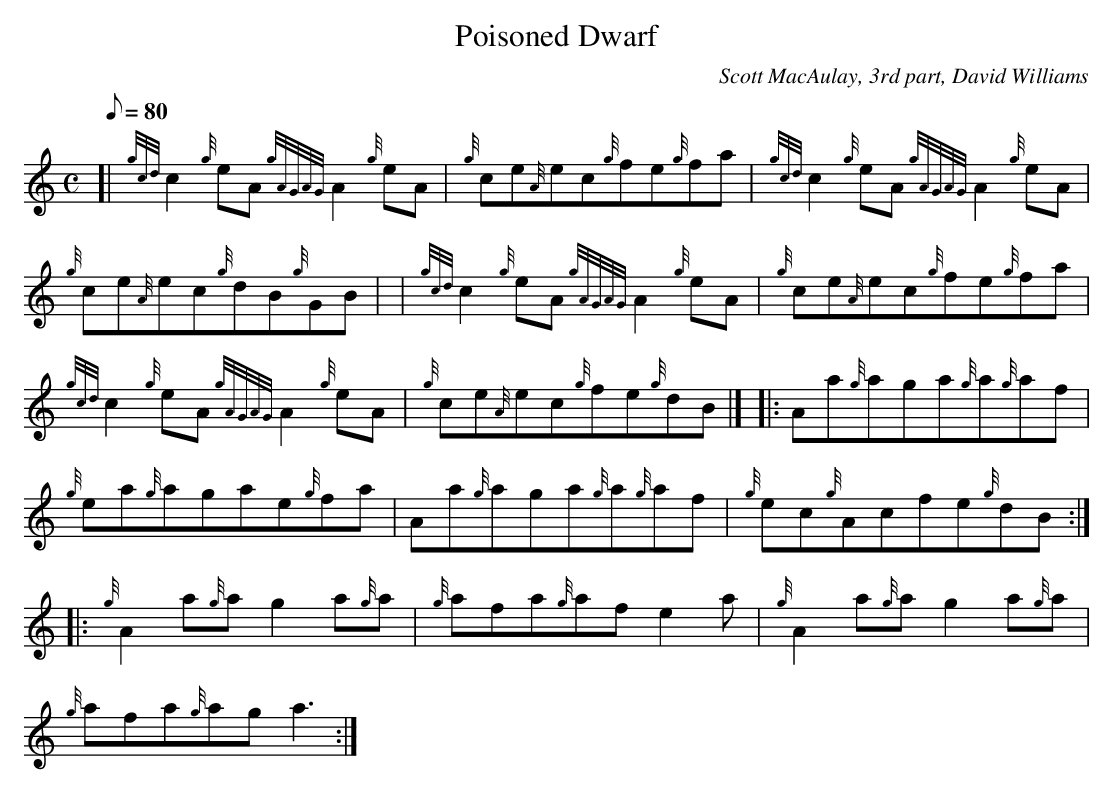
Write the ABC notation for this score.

X:1
T:Poisoned Dwarf
M:C
L:1/8
Q:80
C:Scott MacAulay, 3rd part, David Williams
K:HP
[| {gcd}c2{g}eA{gAGAG}A2{g}eA | \
{g}ce{A}ec{g}fe{g}fa | \
{gcd}c2{g}eA{gAGAG}A2{g}eA |
{g}ce{A}ec{g}dB{g}GB | | \
{gcd}c2{g}eA{gAGAG}A2{g}eA | \
{g}ce{A}ec{g}fe{g}fa |
{gcd}c2{g}eA{gAGAG}A2{g}eA | \
{g}ce{A}ec{g}fe{g}dB|]  |: \
Aa{g}aga{g}a{g}af |
{g}ea{g}agae{g}fa | \
Aa{g}aga{g}a{g}af | \
{g}ec{g}Acfe{g}dB ::
{g}A2a{g}ag2a{g}a | \
{g}afa{g}afe2a | \
{g}A2a{g}ag2a{g}a |
{g}afa{g}aga3 :|
